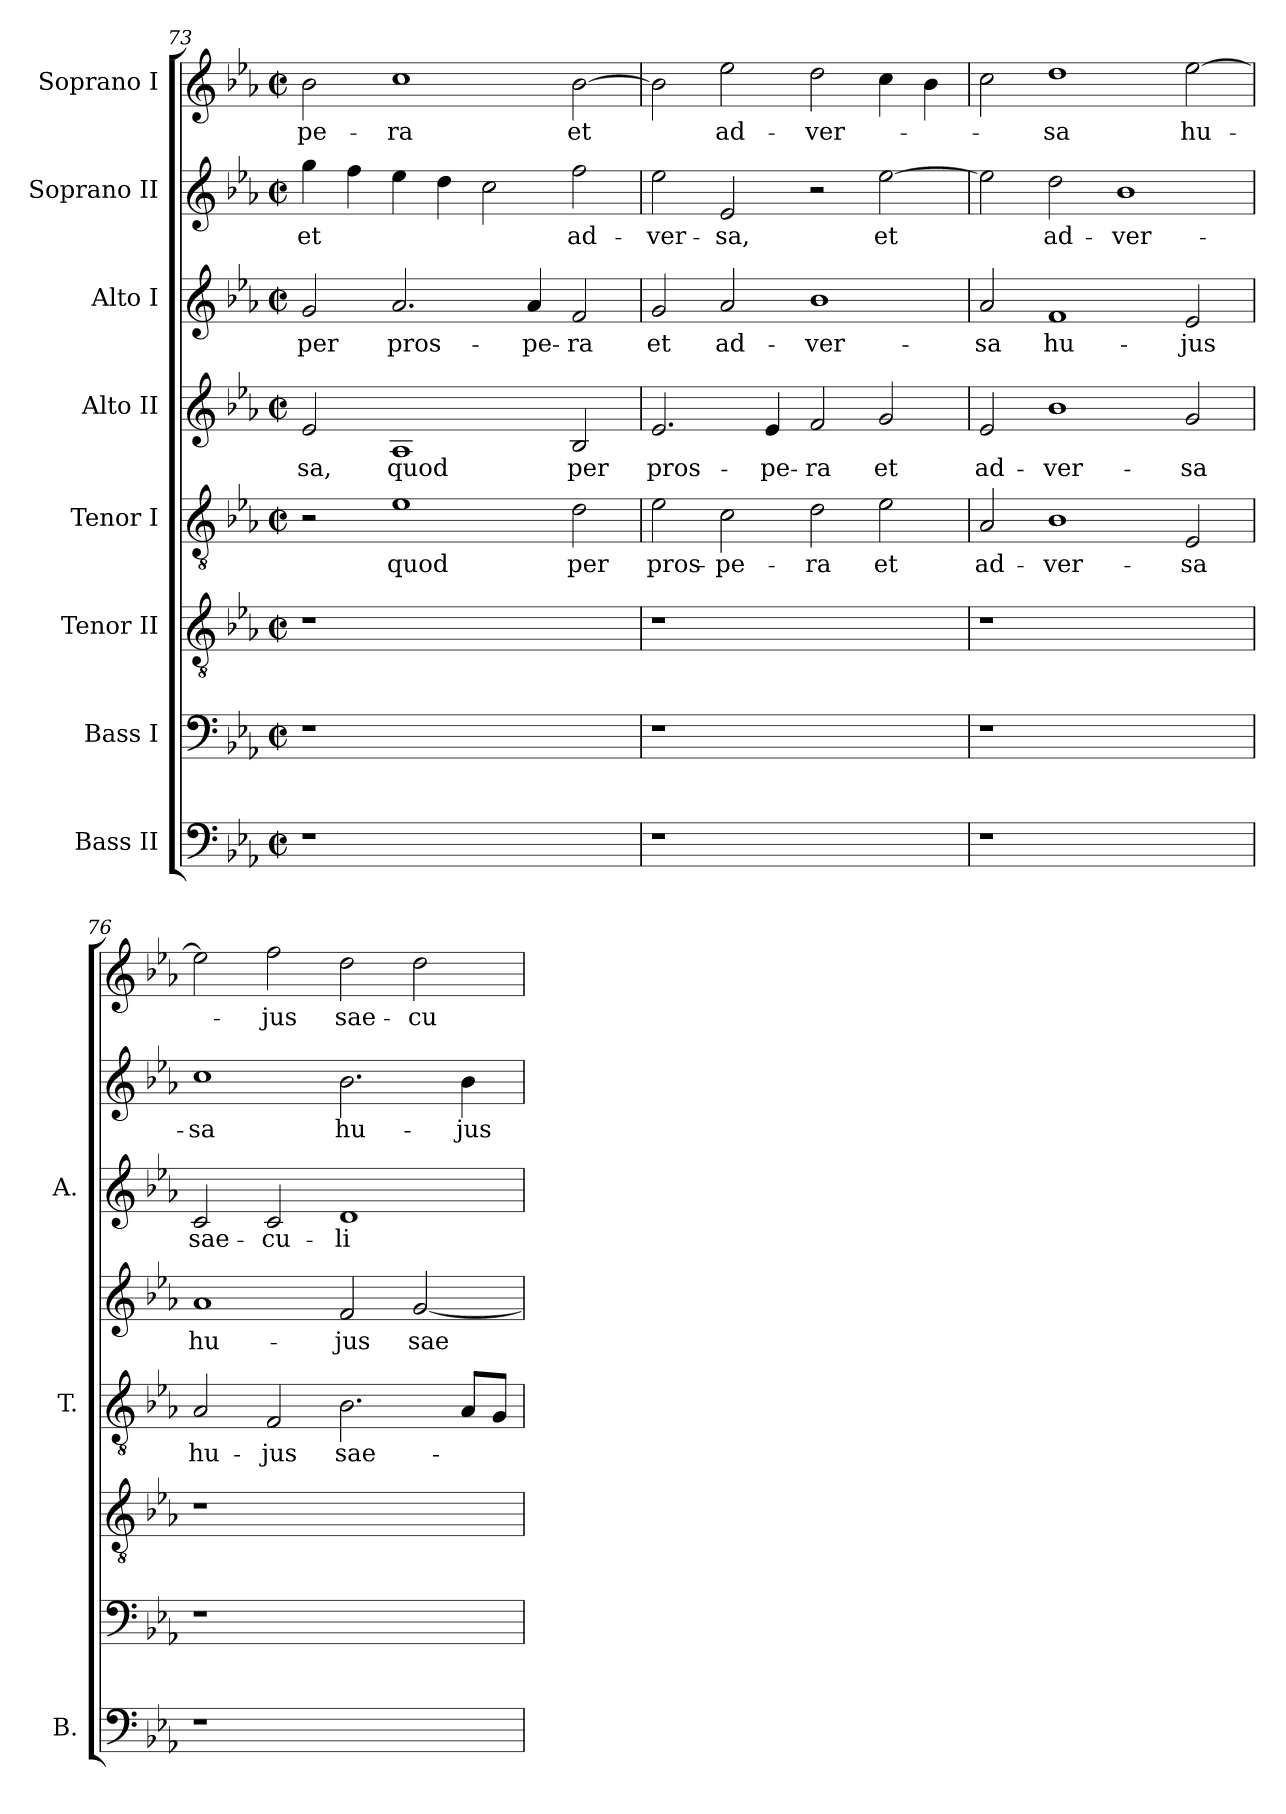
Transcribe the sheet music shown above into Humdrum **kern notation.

**kern	**kern	**kern	**kern	**text	**kern	**text	**kern	**text	**kern	**text	**kern	**text
*part8	*part7	*part6	*part5	*part5	*part4	*part4	*part3	*part3	*part2	*part2	*part1	*part1
*staff8	*staff7	*staff6	*staff5	*staff5	*staff4	*staff4	*staff3	*staff3	*staff2	*staff2	*staff1	*staff1
*I"Bass II	*I"Bass I	*I"Tenor II	*I"Tenor I	*	*I"Alto II	*	*I"Alto I	*	*I"Soprano II	*	*I"Soprano I	*
*I'B.	*	*	*I'T.	*	*	*	*I'A.	*	*	*	*	*
!!LO:LB:g=z
*clefF4	*clefF4	*clefGv2	*clefGv2	*	*clefG2	*	*clefG2	*	*clefG2	*	*clefG2	*
*	*	*ITrd7c12	*ITrd7c12	*	*ITrd7c12	*	*ITrd7c12	*	*	*	*	*
*k[b-e-a-]	*k[b-e-a-]	*k[b-e-a-]	*k[b-e-a-]	*	*k[b-e-a-]	*	*k[b-e-a-]	*	*k[b-e-a-]	*	*k[b-e-a-]	*
*E-:	*E-:	*E-:	*E-:	*	*E-:	*	*E-:	*	*E-:	*	*E-:	*
*M2/2	*M2/2	*M2/2	*M2/2	*	*M2/2	*	*M2/2	*	*M2/2	*	*M2/2	*
*met(c|)	*met(c|)	*met(c|)	*met(c|)	*	*met(c|)	*	*met(c|)	*	*met(c|)	*	*met(c|)	*
=73	=73	=73	=73	=73	=73	=73	=73	=73	=73	=73	=73	=73
!LO:N:vis=1	!LO:N:vis=1	!LO:N:vis=1	!	!	!	!LO:LY:b	!	!LO:LY:b	!	!LO:LY:b	!	!LO:LY:b
1r	1r	1r	2r	.	2E-/	-sa,	2G/	per	4gg\	et	2b-\	-pe-
.	.	.	.	.	.	.	.	.	4ff\	.	.	.
!	!	!	!	!LO:LY:b	!	!LO:LY:b	!	!LO:LY:b	!	!	!	!LO:LY:b
.	.	.	1E-	quod	1AA-	quod	2.A-/	pros-	4ee-\	.	1cc	-ra
.	.	.	.	.	.	.	.	.	4dd\	.	.	.
1ryy	1ryy	1ryy	.	.	.	.	.	.	2cc\	.	.	.
!	!	!	!	!	!	!	!	!LO:LY:b	!	!	!	!
.	.	.	.	.	.	.	4A-/	-pe-	.	.	.	.
!	!	!	!	!LO:LY:b	!	!LO:LY:b	!	!LO:LY:b	!	!LO:LY:b	!	!LO:LY:b
.	.	.	2D\	per	2BB-/	per	2F/	-ra	2ff\	ad-	[>2b-\	et
=74	=74	=74	=74	=74	=74	=74	=74	=74	=74	=74	=74	=74
!LO:N:vis=1	!LO:N:vis=1	!LO:N:vis=1	!	!LO:LY:b	!	!LO:LY:b	!	!LO:LY:b	!	!LO:LY:b	!	!
1r	1r	1r	2E-\	pros-	2.E-/	pros-	2G/	et	2ee-\	-ver-	2b-\]	.
!	!	!	!	!LO:LY:b	!	!	!	!LO:LY:b	!	!LO:LY:b	!	!LO:LY:b
.	.	.	2C\	-pe-	.	.	2A-/	ad-	2e-/	-sa,	2ee-\	ad-
!	!	!	!	!	!	!LO:LY:b	!	!	!	!	!	!
.	.	.	.	.	4E-/	-pe-	.	.	.	.	.	.
!	!	!	!	!LO:LY:b	!	!LO:LY:b	!	!LO:LY:b	!	!	!	!LO:LY:b
1ryy	1ryy	1ryy	2D\	-ra	2F/	-ra	1B-	-ver-	2r	.	2dd\	-ver-
!	!	!	!	!LO:LY:b	!	!LO:LY:b	!	!	!	!LO:LY:b	!	!
.	.	.	2E-\	et	2G/	et	.	.	[>2ee-\	et	4cc\	.
.	.	.	.	.	.	.	.	.	.	.	4b-\	.
=75	=75	=75	=75	=75	=75	=75	=75	=75	=75	=75	=75	=75
!LO:N:vis=1	!LO:N:vis=1	!LO:N:vis=1	!	!LO:LY:b	!	!LO:LY:b	!	!LO:LY:b	!	!	!	!
1r	1r	1r	2AA-/	ad-	2E-/	ad-	2A-/	-sa	2ee-\]	.	2cc\	.
!	!	!	!	!LO:LY:b	!	!LO:LY:b	!	!LO:LY:b	!	!LO:LY:b	!	!LO:LY:b
.	.	.	1BB-	-ver-	1B-	-ver-	1F	hu-	2dd\	ad-	1dd	-sa
!	!	!	!	!	!	!	!	!	!	!LO:LY:b	!	!
1ryy	1ryy	1ryy	.	.	.	.	.	.	1b-	-ver-	.	.
!	!	!	!	!LO:LY:b	!	!LO:LY:b	!	!LO:LY:b	!	!	!	!LO:LY:b
.	.	.	2EE-/	-sa	2G/	-sa	2E-/	-jus	.	.	[>2ee-\	hu-
=76	=76	=76	=76	=76	=76	=76	=76	=76	=76	=76	=76	=76
!LO:N:vis=1	!LO:N:vis=1	!LO:N:vis=1	!	!LO:LY:b	!	!LO:LY:b	!	!LO:LY:b	!	!LO:LY:b	!	!
1r	1r	1r	2AA-/	hu-	1A-	hu-	2C/	sae-	1cc	-sa	2ee-\]	.
!	!	!	!	!LO:LY:b	!	!	!	!LO:LY:b	!	!	!	!LO:LY:b
.	.	.	2FF/	-jus	.	.	2C/	-cu-	.	.	2ff\	-jus
!	!	!	!	!LO:LY:b	!	!LO:LY:b	!	!LO:LY:b	!	!LO:LY:b	!	!LO:LY:b
1ryy	1ryy	1ryy	2.BB-\	sae-	2F/	-jus	1D	-li	2.b-\	hu-	2dd\	sae-
!	!	!	!	!	!	!LO:LY:b	!	!	!	!	!	!LO:LY:b
.	.	.	.	.	[<2G/	sae-	.	.	.	.	2dd\	-cu-
!	!	!	!	!	!	!	!	!	!	!LO:LY:b	!	!
.	.	.	8AA-/L	.	.	.	.	.	4b-\	-jus	.	.
.	.	.	8GG/J	.	.	.	.	.	.	.	.	.
=	=	=	=	=	=	=	=	=	=	=	=	=
*-	*-	*-	*-	*-	*-	*-	*-	*-	*-	*-	*-	*-
